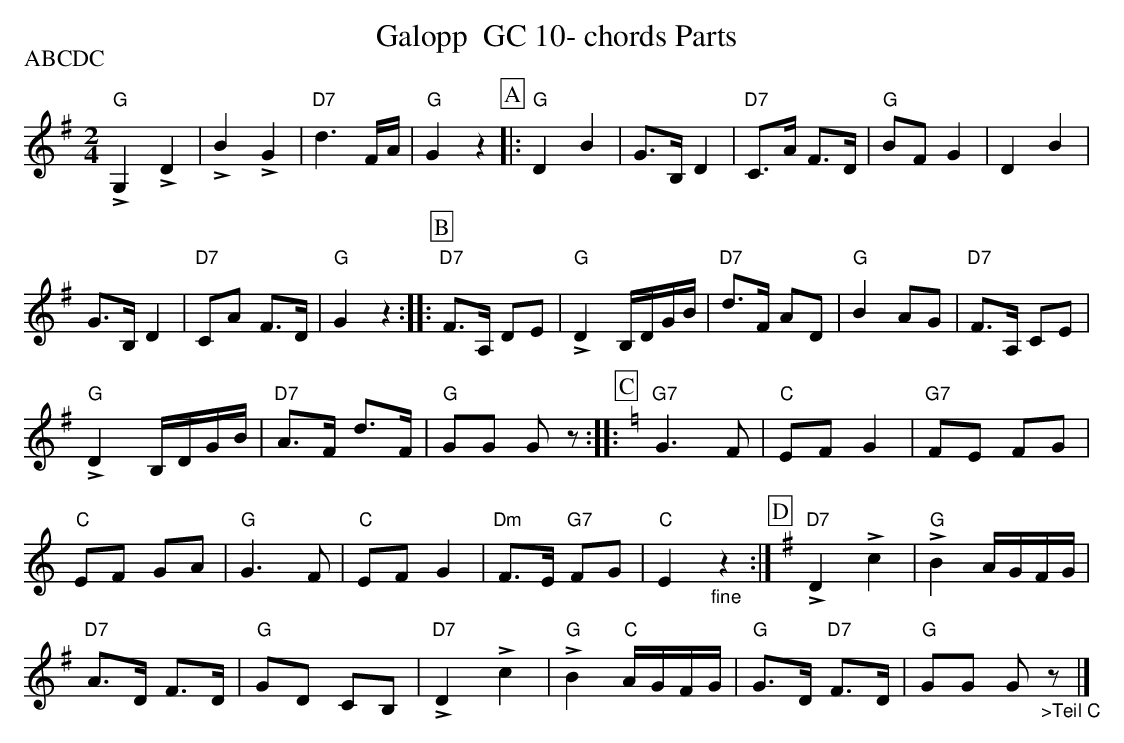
X:1
T:Galopp  GC 10- chords Parts
P:ABCDC
M:2/4
L:1/16
K:Gmaj%%MIDI gchordon
"G"!>!G,4!>!D4 | !>!B4 !>!G4 | "D7"d6FA | "G"G4z4 [P:A] |: "G"D4B4 | G3B, D4 | "D7"C3A F3D | "G"B2F2G4 | D4B4 |
G3B,D4 | "D7"C2A2 F3D | "G"G4z4 :: [P:B] "D7"F3A, D2E2 | "G"!>!D4 B,DGB | "D7"d3F A2D2 | "G"B4A2G2 | "D7"F3A, C2E2 |
"G"!>!D4 B,DGB | "D7"A3F d3F | "G"G2G2 G2z2 :: [P:C] [K:Cmaj] "G7"G6F2 | "C"E2F2G4 | "G7"F2E2 F2G2 |
"C"E2F2 G2A2 | "G"G6F2 | "C"E2F2G4 | "Dm"F3E "G7"F2G2 | "C"E4"_fine"z4 :| [P:D] [K:Gmaj] "D7"!>!D4!>!c4 | "G"!>!B4 AGFG |
"D7"A3D F3D | "G"G2D2 C2B,2 | "D7"!>!D4!>!c4 | "G"!>!B4 "C"AGFG | "G"G3D "D7"F3D | "G"G2G2 G2"_>Teil C"z2 |]
